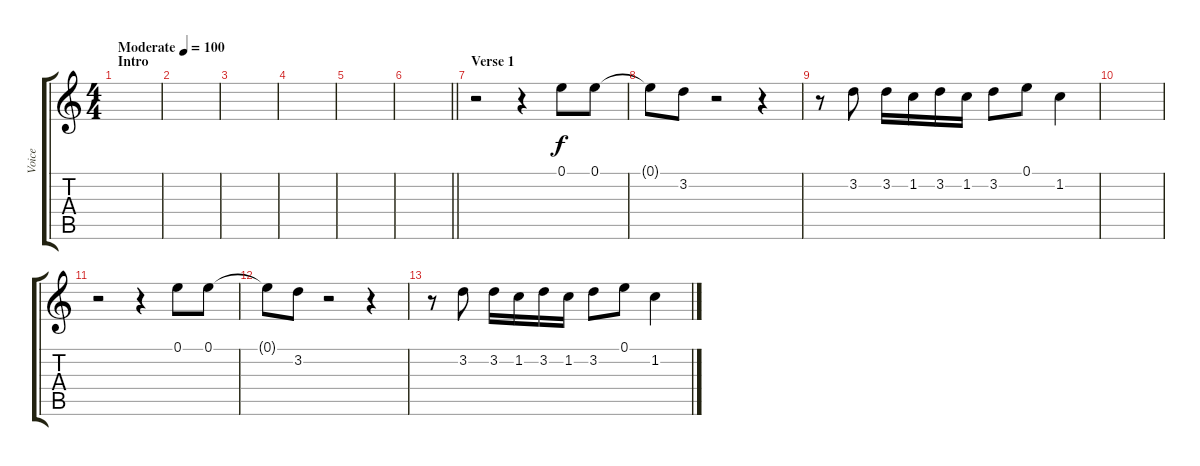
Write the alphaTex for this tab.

\track ("Voice" "Voice") {instrument electricguitarjazz}
\staff {score tabs}
\tuning (E4 B3 G3 D3 A2 E2) {hide}
\ts (4 4)
\section ("" "Intro")
\tempo (100 "Moderate")
\clef g2
\ks c
|
|
|
|
|
\barLineRight lightlight
|
\section ("" "Verse 1")
r.2 r.4 0.1.8 0.1.8 |
0.1{t}.8 3.2.8 r.2 r.4 |
r.8 3.2.8 3.2.16 1.2.16 3.2.16 1.2.16 3.2.8 0.1.8 1.2.4 |
|
r.2 r.4 0.1.8 0.1.8 |
0.1{t}.8 3.2.8 r.2 r.4 |
r.8 3.2.8 3.2.16 1.2.16 3.2.16 1.2.16 3.2.8 0.1.8 1.2.4
